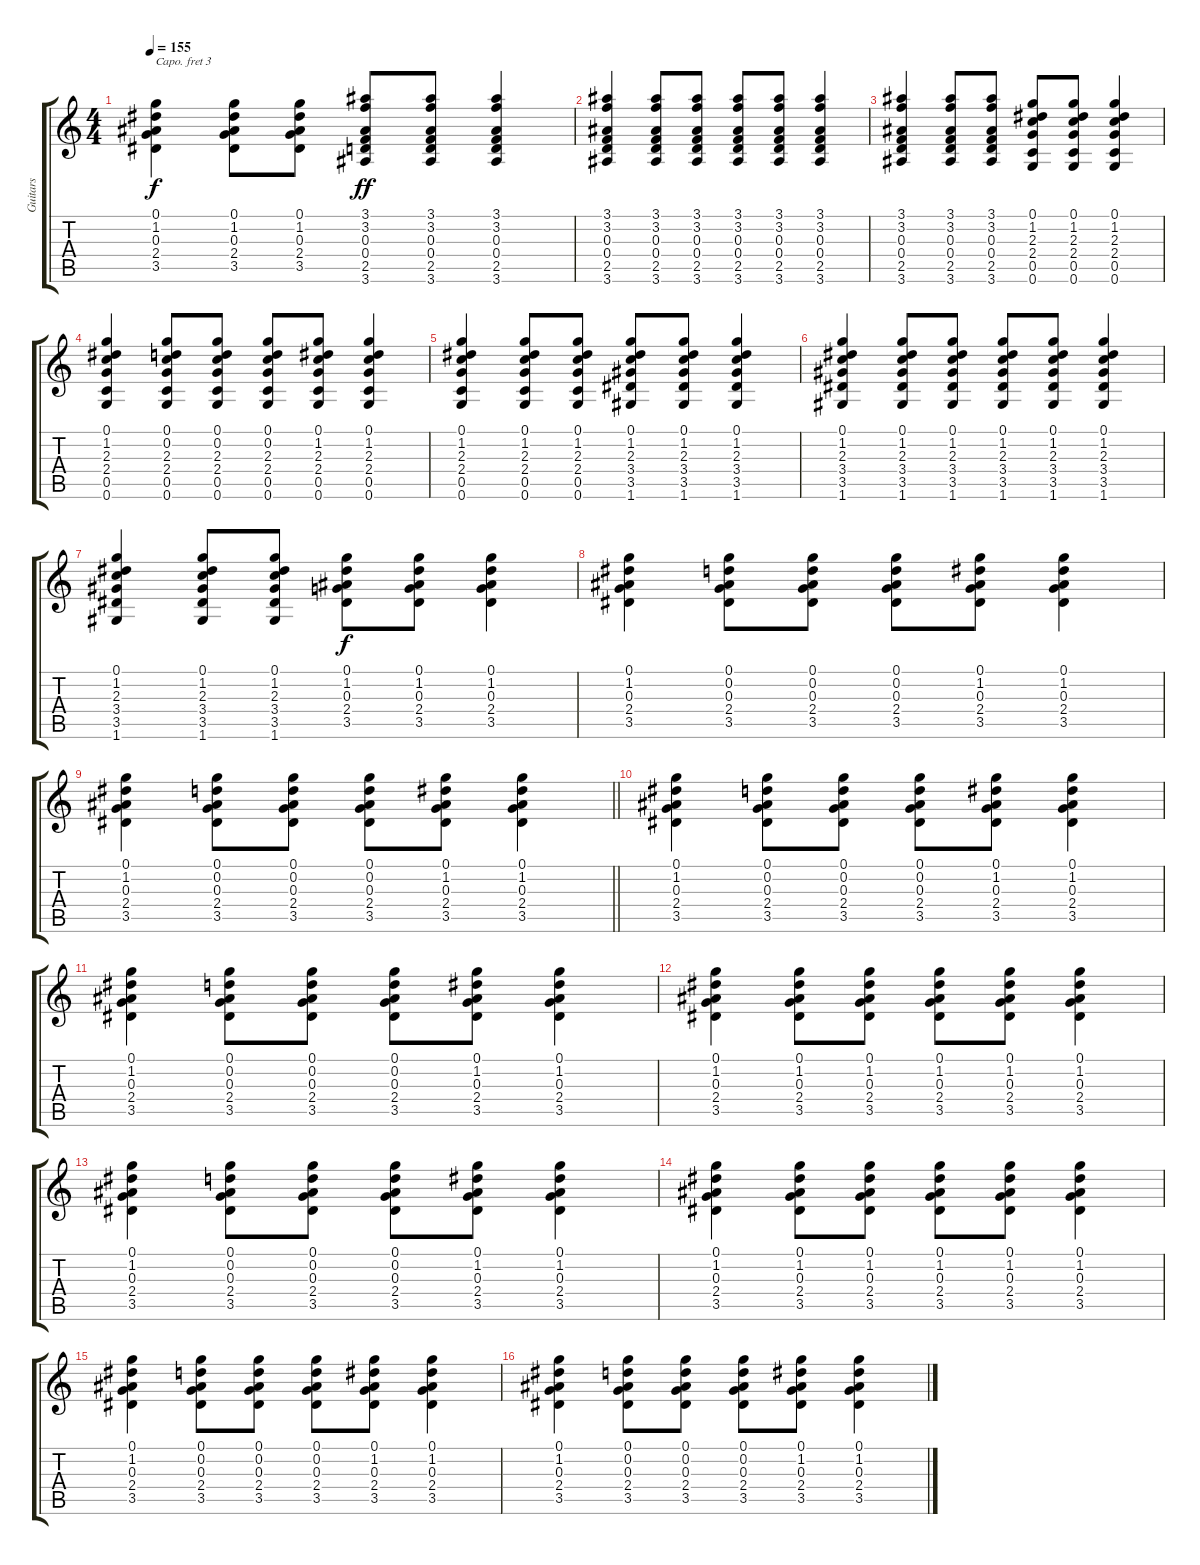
\track ("Guitars" "Guitars") {instrument acousticguitarsteel}
\staff {score tabs}
\capo 3
\tuning (E4 B3 G3 D3 A2 E2) {hide}
\ts (4 4)
\tempo 155
\clef g2
\ks c
(0.1 1.2 0.3 2.4 3.5).4{dy f} (0.1 1.2 0.3 2.4 3.5).8 (0.1 1.2 0.3 2.4 3.5).8 (3.1 3.2 0.3 0.4 2.5 3.6).8{dy ff} (3.1 3.2 0.3 0.4 2.5 3.6).8 (3.1 3.2 0.3 0.4 2.5 3.6).4 |
(3.1 3.2 0.3 0.4 2.5 3.6).4 (3.1 3.2 0.3 0.4 2.5 3.6).8 (3.1 3.2 0.3 0.4 2.5 3.6).8 (3.1 3.2 0.3 0.4 2.5 3.6).8 (3.1 3.2 0.3 0.4 2.5 3.6).8 (3.1 3.2 0.3 0.4 2.5 3.6).4 |
(3.1 3.2 0.3 0.4 2.5 3.6).4 (3.1 3.2 0.3 0.4 2.5 3.6).8 (3.1 3.2 0.3 0.4 2.5 3.6).8 (0.1 1.2 2.3 2.4 0.5 0.6).8 (0.1 1.2 2.3 2.4 0.5 0.6).8 (0.1 1.2 2.3 2.4 0.5 0.6).4 |
(0.1 1.2 2.3 2.4 0.5 0.6).4 (0.1 0.2 2.3 2.4 0.5 0.6).8 (0.1 0.2 2.3 2.4 0.5 0.6).8 (0.1 0.2 2.3 2.4 0.5 0.6).8 (0.1 1.2 2.3 2.4 0.5 0.6).8 (0.1 1.2 2.3 2.4 0.5 0.6).4 |
(0.1 1.2 2.3 2.4 0.5 0.6).4 (0.1 1.2 2.3 2.4 0.5 0.6).8 (0.1 1.2 2.3 2.4 0.5 0.6).8 (0.1 1.2 2.3 3.4 3.5 1.6).8 (0.1 1.2 2.3 3.4 3.5 1.6).8 (0.1 1.2 2.3 3.4 3.5 1.6).4 |
(0.1 1.2 2.3 3.4 3.5 1.6).4 (0.1 1.2 2.3 3.4 3.5 1.6).8 (0.1 1.2 2.3 3.4 3.5 1.6).8 (0.1 1.2 2.3 3.4 3.5 1.6).8 (0.1 1.2 2.3 3.4 3.5 1.6).8 (0.1 1.2 2.3 3.4 3.5 1.6).4 |
(0.1 1.2 2.3 3.4 3.5 1.6).4 (0.1 1.2 2.3 3.4 3.5 1.6).8 (0.1 1.2 2.3 3.4 3.5 1.6).8 (0.1 1.2 0.3 2.4 3.5).8{dy f} (0.1 1.2 0.3 2.4 3.5).8 (0.1 1.2 0.3 2.4 3.5).4 |
(0.1 1.2 0.3 2.4 3.5).4 (0.1 0.2 0.3 2.4 3.5).8 (0.1 0.2 0.3 2.4 3.5).8 (0.1 0.2 0.3 2.4 3.5).8 (0.1 1.2 0.3 2.4 3.5).8 (0.1 1.2 0.3 2.4 3.5).4 |
\barLineRight lightlight
(0.1 1.2 0.3 2.4 3.5).4 (0.1 0.2 0.3 2.4 3.5).8 (0.1 0.2 0.3 2.4 3.5).8 (0.1 0.2 0.3 2.4 3.5).8 (0.1 1.2 0.3 2.4 3.5).8 (0.1 1.2 0.3 2.4 3.5).4 |
(0.1 1.2 0.3 2.4 3.5).4 (0.1 0.2 0.3 2.4 3.5).8 (0.1 0.2 0.3 2.4 3.5).8 (0.1 0.2 0.3 2.4 3.5).8 (0.1 1.2 0.3 2.4 3.5).8 (0.1 1.2 0.3 2.4 3.5).4 |
(0.1 1.2 0.3 2.4 3.5).4 (0.1 0.2 0.3 2.4 3.5).8 (0.1 0.2 0.3 2.4 3.5).8 (0.1 0.2 0.3 2.4 3.5).8 (0.1 1.2 0.3 2.4 3.5).8 (0.1 1.2 0.3 2.4 3.5).4 |
(0.1 1.2 0.3 2.4 3.5).4 (0.1 1.2 0.3 2.4 3.5).8 (0.1 1.2 0.3 2.4 3.5).8 (0.1 1.2 0.3 2.4 3.5).8 (0.1 1.2 0.3 2.4 3.5).8 (0.1 1.2 0.3 2.4 3.5).4 |
(0.1 1.2 0.3 2.4 3.5).4 (0.1 0.2 0.3 2.4 3.5).8 (0.1 0.2 0.3 2.4 3.5).8 (0.1 0.2 0.3 2.4 3.5).8 (0.1 1.2 0.3 2.4 3.5).8 (0.1 1.2 0.3 2.4 3.5).4 |
(0.1 1.2 0.3 2.4 3.5).4 (0.1 1.2 0.3 2.4 3.5).8 (0.1 1.2 0.3 2.4 3.5).8 (0.1 1.2 0.3 2.4 3.5).8 (0.1 1.2 0.3 2.4 3.5).8 (0.1 1.2 0.3 2.4 3.5).4 |
(0.1 1.2 0.3 2.4 3.5).4{volume 4} (0.1 0.2 0.3 2.4 3.5).8 (0.1 0.2 0.3 2.4 3.5).8 (0.1 0.2 0.3 2.4 3.5).8 (0.1 1.2 0.3 2.4 3.5).8 (0.1 1.2 0.3 2.4 3.5).4 |
(0.1 1.2 0.3 2.4 3.5).4 (0.1 0.2 0.3 2.4 3.5).8 (0.1 0.2 0.3 2.4 3.5).8 (0.1 0.2 0.3 2.4 3.5).8 (0.1 1.2 0.3 2.4 3.5).8 (0.1 1.2 0.3 2.4 3.5).4
